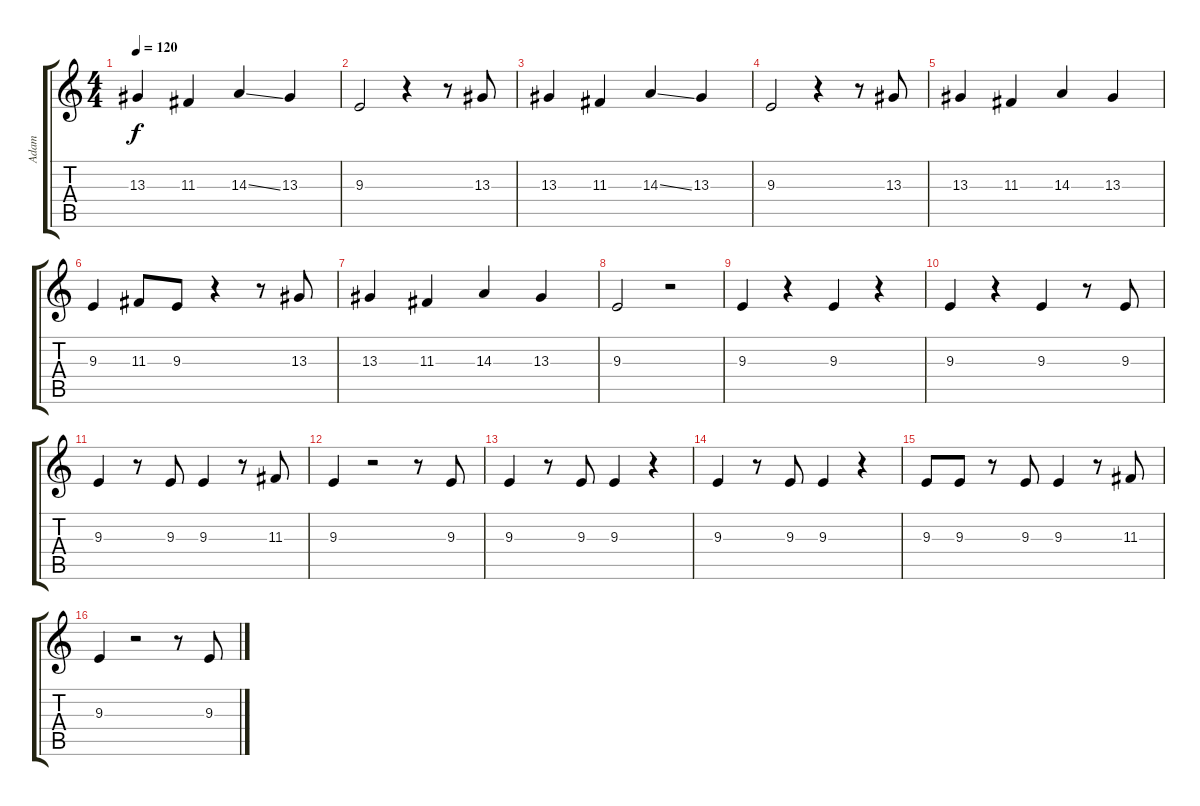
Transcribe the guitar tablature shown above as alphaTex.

\track ("Adam" "Adam") {instrument panflute}
\staff {score tabs}
\tuning (E4 B3 G3 D3 A2 E2) {hide}
\ts (4 4)
\tempo 120
\clef g2
\ks c
13.3.4{dy f} 11.3.4 14.3{ss}.4 13.3.4 |
9.3.2 r.4 r.8 13.3.8 |
13.3.4 11.3.4 14.3{ss}.4 13.3.4 |
9.3.2 r.4 r.8 13.3.8 |
13.3.4 11.3.4 14.3.4 13.3.4 |
9.3.4 11.3.8 9.3.8 r.4 r.8 13.3.8 |
13.3.4 11.3.4 14.3.4 13.3.4 |
9.3.2 r.2 |
9.3.4 r.4 9.3.4 r.4 |
9.3.4 r.4 9.3.4 r.8 9.3.8 |
9.3.4 r.8 9.3.8 9.3.4 r.8 11.3.8 |
9.3.4 r.2 r.8 9.3.8 |
9.3.4 r.8 9.3.8 9.3.4 r.4 |
9.3.4 r.8 9.3.8 9.3.4 r.4 |
9.3.8 9.3.8 r.8 9.3.8 9.3.4 r.8 11.3.8 |
9.3.4 r.2 r.8 9.3.8
